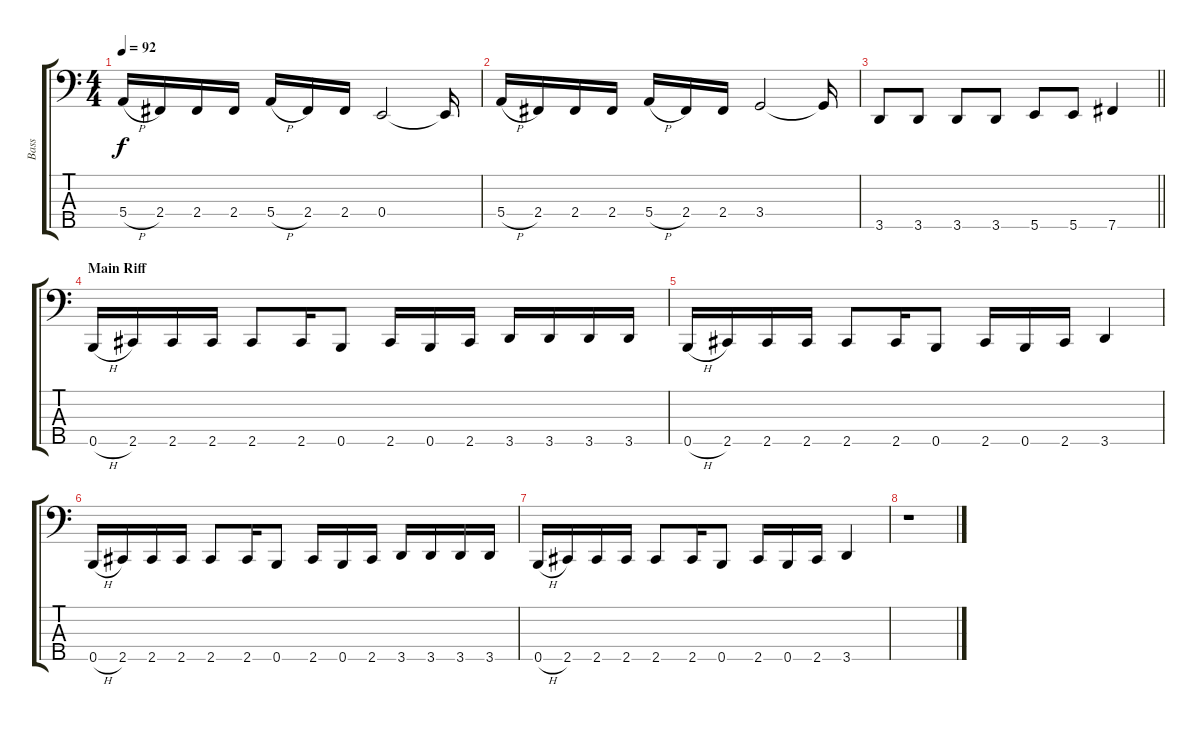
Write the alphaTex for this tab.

\track ("Bass" "Bass") {instrument electricbassfinger}
\staff {score tabs}
\tuning (G2 D2 A1 E1 B0) {hide}
\ts (4 4)
\tempo 92
\clef f4
\ks c
5.4{h}.16{dy f} 2.4.16 2.4.16 2.4.16 5.4{h}.16 2.4.16 2.4.16 0.4.2 0.4{t}.16 |
5.4{h}.16 2.4.16 2.4.16 2.4.16 5.4{h}.16 2.4.16 2.4.16 3.4.2 3.4{t}.16 |
\barLineRight lightlight
3.5.8 3.5.8 3.5.8 3.5.8 5.5.8 5.5.8 7.5.4 |
\section ("" "Main Riff")
0.5{h}.16 2.5.16 2.5.16 2.5.16 2.5.8 2.5.16 0.5.8 2.5.16 0.5.16 2.5.16 3.5.16 3.5.16 3.5.16 3.5.16 |
0.5{h}.16 2.5.16 2.5.16 2.5.16 2.5.8 2.5.16 0.5.8 2.5.16 0.5.16 2.5.16 3.5.4 |
0.5{h}.16 2.5.16 2.5.16 2.5.16 2.5.8 2.5.16 0.5.8 2.5.16 0.5.16 2.5.16 3.5.16 3.5.16 3.5.16 3.5.16 |
0.5{h}.16 2.5.16 2.5.16 2.5.16 2.5.8 2.5.16 0.5.8 2.5.16 0.5.16 2.5.16 3.5.4 |
r.1
